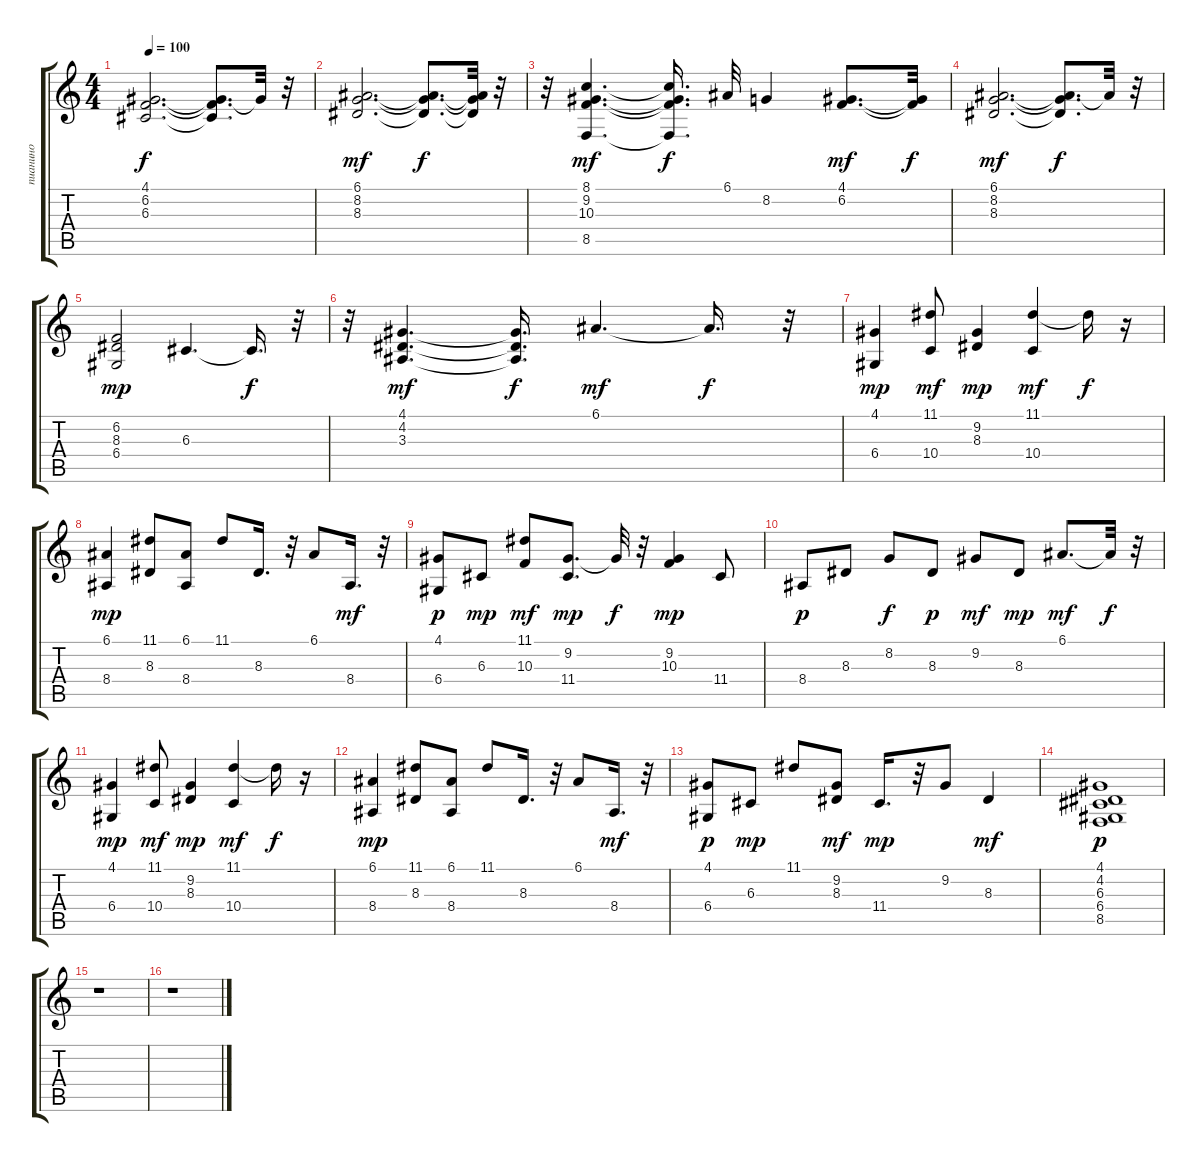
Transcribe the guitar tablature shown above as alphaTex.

\track ("пианино" "пианино") {instrument electricgrandpiano}
\staff {score tabs}
\tuning (E4 B3 G3 D3 A2 E2) {hide}
\ts (4 4)
\tempo 100
\clef g2
\ks c
(4.1 6.2 6.3).2{d dy f} (4.1{t} 6.2{t} 6.3{t}).8{d} 4.1{t}.32 r.32 |
(6.1 8.2 8.3).2{d dy mf} (6.1{t} 8.2{t} 8.3{t}).8{d dy f} (6.1{t} 8.2{t} 8.3{t}).32 r.32 |
r.32 (8.1 9.2 10.3 8.5).4{d dy mf} (8.1{t} 9.2{t} 10.3{t} 8.5{t}).16{d dy f} 6.1.32 8.2.4 (4.1 6.2).8{d dy mf} (4.1{t} 6.2{t}).32{dy f} |
(6.1 8.2 8.3).2{d dy mf} (6.1{t} 8.2{t} 8.3{t}).8{d dy f} 6.1{t}.32 r.32 |
(6.2 8.3 6.4).2{dy mp} 6.3.4{d} 6.3{t}.16{d dy f} r.32 |
r.32 (4.1 4.2 3.3).4{d dy mf} (4.1{t} 4.2{t} 3.3{t}).16{d dy f} 6.1.4{d dy mf} 6.1{t}.16{d dy f} r.32 |
(4.1 6.4).4{dy mp} (11.1 10.4).8{dy mf} (9.2 8.3).4{dy mp} (11.1 10.4).4{dy mf} 11.1{t}.16{dy f} r.16 |
(6.1 8.4).4{dy mp} (11.1 8.3).8 (6.1 8.4).8 11.1.8 8.3.16{d} r.32 6.1.8 8.4.16{d dy mf} r.32 |
(4.1 6.4).8{dy p} 6.3.8{dy mp} (11.1 10.3).8{dy mf} (9.2 11.4).8{d dy mp} 9.2{t}.32{dy f} r.32 (9.2 10.3).4{dy mp} 11.4.8 |
8.4.8{dy p} 8.3.8 8.2.8{dy f} 8.3.8{dy p} 9.2.8{dy mf} 8.3.8{dy mp} 6.1.8{d dy mf} 6.1{t}.32{dy f} r.32 |
(4.1 6.4).4{dy mp} (11.1 10.4).8{dy mf} (9.2 8.3).4{dy mp} (11.1 10.4).4{dy mf} 11.1{t}.16{dy f} r.16 |
(6.1 8.4).4{dy mp} (11.1 8.3).8 (6.1 8.4).8 11.1.8 8.3.16{d} r.32 6.1.8 8.4.16{d dy mf} r.32 |
(4.1 6.4).8{dy p} 6.3.8{dy mp} 11.1.8 (9.2 8.3).8{dy mf} 11.4.16{d dy mp} r.32 9.2.8 8.3.4{dy mf} |
(4.1 4.2 6.3 6.4 8.5).1{dy p} |
r.1 |
r.1
